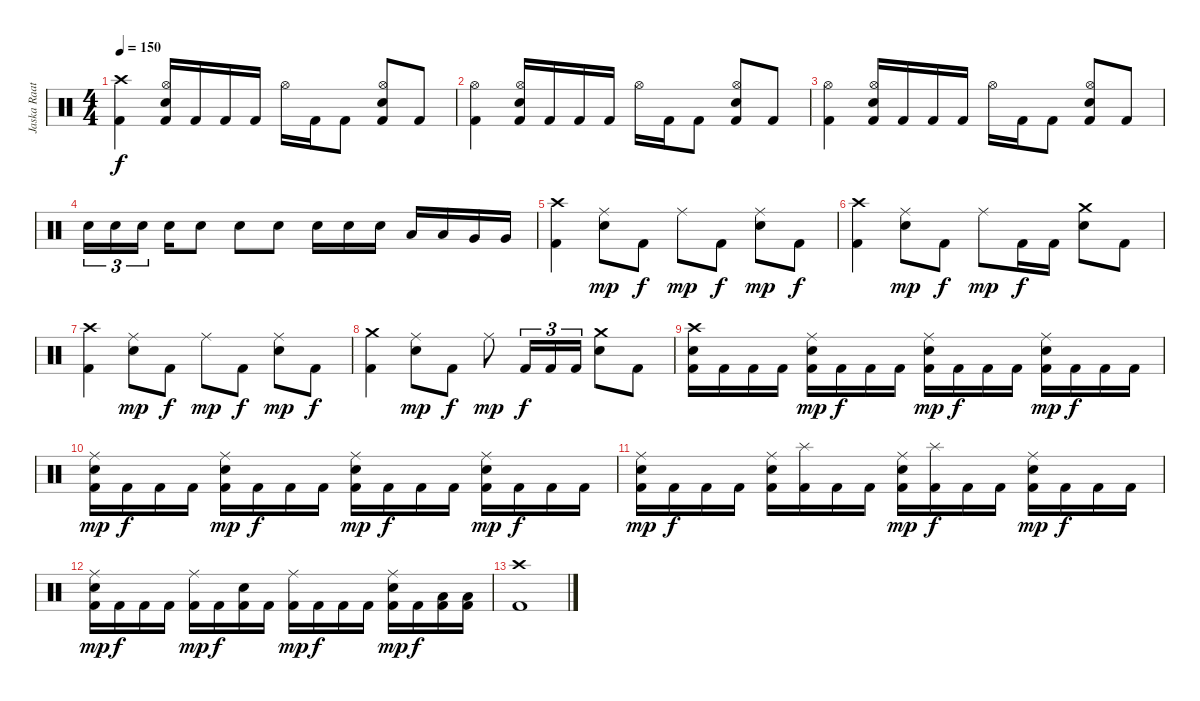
\track ("Jaska Raatikainen" "Jaska Raat") {instrument percussion}
\staff {score}
\articulation defaults
\ts (4 4)
\tempo 150
\clef neutral
\ks c
("Crash high (hit)" "Kick (hit) 2").4{dy f} ("Hi-Hat (open)" "Electric Snare (hit)" "Kick (hit) 2").16 "Kick (hit) 2".16 "Kick (hit) 2".16 "Kick (hit) 2".16 "Hi-Hat (open)".16 "Kick (hit) 2".16 "Kick (hit) 2".8 ("Hi-Hat (open)" "Electric Snare (hit)" "Kick (hit) 2").8 "Kick (hit) 2".8 |
("Hi-Hat (open)" "Kick (hit) 2").4 ("Hi-Hat (open)" "Electric Snare (hit)" "Kick (hit) 2").16 "Kick (hit) 2".16 "Kick (hit) 2".16 "Kick (hit) 2".16 "Hi-Hat (open)".16 "Kick (hit) 2".16 "Kick (hit) 2".8 ("Hi-Hat (open)" "Electric Snare (hit)" "Kick (hit) 2").8 "Kick (hit) 2".8 |
("Hi-Hat (open)" "Kick (hit) 2").4 ("Hi-Hat (open)" "Electric Snare (hit)" "Kick (hit) 2").16 "Kick (hit) 2".16 "Kick (hit) 2".16 "Kick (hit) 2".16 "Hi-Hat (open)".16 "Kick (hit) 2".16 "Kick (hit) 2".8 ("Hi-Hat (open)" "Electric Snare (hit)" "Kick (hit) 2").8 "Kick (hit) 2".8 |
"Electric Snare (hit)".16{tu (3 2)} "Electric Snare (hit)".16{tu (3 2)} "Electric Snare (hit)".16{tu (3 2)} "Electric Snare (hit)".16 "Electric Snare (hit)".8 "Electric Snare (hit)".8 "Electric Snare (hit)".8 "Electric Snare (hit)".16 "Electric Snare (hit)".16 "Electric Snare (hit)".16 "Low Tom (hit)".16 "Low Tom (hit)".16 "Very Low Tom (hit)".16 "Very Low Tom (hit)".16 |
("Crash high (hit)" "Kick (hit) 2").4 ("Ride (middle)" "Electric Snare (hit)").8{dy mp} "Kick (hit) 2".8{dy f} "Ride (middle)".8{dy mp} "Kick (hit) 2".8{dy f} ("Ride (middle)" "Electric Snare (hit)").8{dy mp} "Kick (hit) 2".8{dy f} |
("Crash high (hit)" "Kick (hit) 2").4 ("Ride (middle)" "Electric Snare (hit)").8{dy mp} "Kick (hit) 2".8{dy f} "Ride (middle)".8{dy mp} "Kick (hit) 2".16{dy f} "Kick (hit) 2".16 ("Crash medium (hit)" "Electric Snare (hit)").8 "Kick (hit) 2".8 |
("Crash high (hit)" "Kick (hit) 2").4 ("Ride (middle)" "Electric Snare (hit)").8{dy mp} "Kick (hit) 2".8{dy f} "Ride (middle)".8{dy mp} "Kick (hit) 2".8{dy f} ("Ride (middle)" "Electric Snare (hit)").8{dy mp} "Kick (hit) 2".8{dy f} |
("Crash medium (hit)" "Kick (hit) 2").4 ("Ride (middle)" "Electric Snare (hit)").8{dy mp} "Kick (hit) 2".8{dy f} "Ride (middle)".8{dy mp} "Kick (hit) 2".16{tu (3 2) dy f} "Kick (hit) 2".16{tu (3 2)} "Kick (hit) 2".16{tu (3 2)} ("Crash medium (hit)" "Electric Snare (hit)").8 "Kick (hit) 2".8 |
("Crash high (hit)" "Electric Snare (hit)" "Kick (hit) 2").16 "Kick (hit) 2".16 "Kick (hit) 2".16 "Kick (hit) 2".16 ("Ride (middle)" "Electric Snare (hit)" "Kick (hit) 2").16{dy mp} "Kick (hit) 2".16{dy f} "Kick (hit) 2".16 "Kick (hit) 2".16 ("Ride (middle)" "Electric Snare (hit)" "Kick (hit) 2").16{dy mp} "Kick (hit) 2".16{dy f} "Kick (hit) 2".16 "Kick (hit) 2".16 ("Ride (middle)" "Electric Snare (hit)" "Kick (hit) 2").16{dy mp} "Kick (hit) 2".16{dy f} "Kick (hit) 2".16 "Kick (hit) 2".16 |
("Ride (middle)" "Electric Snare (hit)" "Kick (hit) 2").16{dy mp} "Kick (hit) 2".16{dy f} "Kick (hit) 2".16 "Kick (hit) 2".16 ("Ride (middle)" "Electric Snare (hit)" "Kick (hit) 2").16{dy mp} "Kick (hit) 2".16{dy f} "Kick (hit) 2".16 "Kick (hit) 2".16 ("Ride (middle)" "Electric Snare (hit)" "Kick (hit) 2").16{dy mp} "Kick (hit) 2".16{dy f} "Kick (hit) 2".16 "Kick (hit) 2".16 ("Ride (middle)" "Electric Snare (hit)" "Kick (hit) 2").16{dy mp} "Kick (hit) 2".16{dy f} "Kick (hit) 2".16 "Kick (hit) 2".16 |
("Ride (middle)" "Electric Snare (hit)" "Kick (hit) 2").16{dy mp} "Kick (hit) 2".16{dy f} "Kick (hit) 2".16 "Kick (hit) 2".16 ("Ride (middle)" "Electric Snare (hit)" "Kick (hit) 2").16 ("Splash (hit)" "Kick (hit) 2").16 "Kick (hit) 2".16 "Kick (hit) 2".16 ("Ride (middle)" "Electric Snare (hit)" "Kick (hit) 2").16{dy mp} ("Splash (hit)" "Kick (hit) 2").16{dy f} "Kick (hit) 2".16 "Kick (hit) 2".16 ("Ride (middle)" "Electric Snare (hit)" "Kick (hit) 2").16{dy mp} "Kick (hit) 2".16{dy f} "Kick (hit) 2".16 "Kick (hit) 2".16 |
("Ride (middle)" "Electric Snare (hit)" "Kick (hit) 2").16{dy mp} "Kick (hit) 2".16{dy f} "Kick (hit) 2".16 "Kick (hit) 2".16 ("Ride (middle)" "Kick (hit) 2").16{dy mp} "Kick (hit) 2".16{dy f} ("Electric Snare (hit)" "Kick (hit) 2").16 "Kick (hit) 2".16 ("Ride (middle)" "Kick (hit) 2").16{dy mp} "Kick (hit) 2".16{dy f} "Kick (hit) 2".16 "Kick (hit) 2".16 ("Ride (middle)" "Electric Snare (hit)" "Kick (hit) 2").16{dy mp} "Kick (hit) 2".16{dy f} ("Low Tom (hit)" "Kick (hit) 2").16 ("Low Tom (hit)" "Kick (hit) 2").16 |
("Crash high (hit)" "Kick (hit) 2").1
